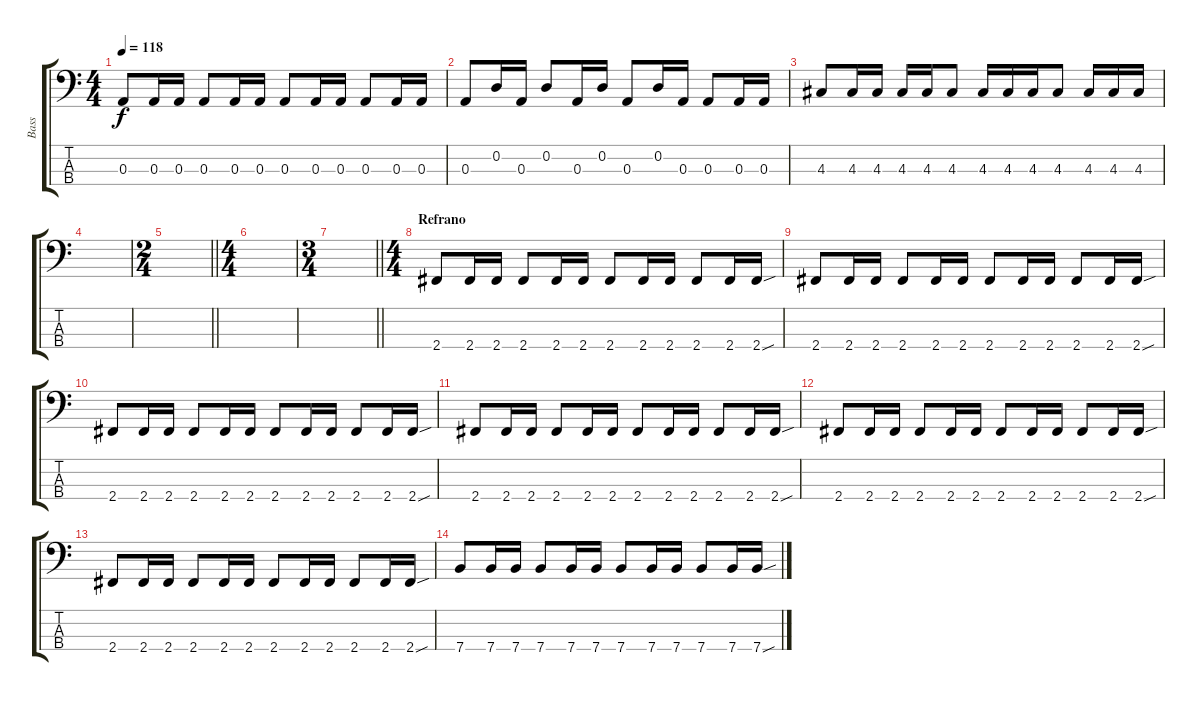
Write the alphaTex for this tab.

\track ("Bass" "Bass") {instrument electricbassfinger}
\staff {score tabs}
\tuning (G2 D2 A1 E1) {hide}
\ts (4 4)
\tempo 118
\clef f4
\ks c
0.3.8{dy f} 0.3.16 0.3.16 0.3.8 0.3.16 0.3.16 0.3.8 0.3.16 0.3.16 0.3.8 0.3.16 0.3.16 |
0.3.8 0.2.16 0.3.16 0.2.8 0.3.16 0.2.16 0.3.8 0.2.16 0.3.16 0.3.8 0.3.16 0.3.16 |
4.3.8 4.3.16 4.3.16 4.3.16 4.3.16 4.3.8 4.3.16 4.3.16 4.3.16 4.3.8 4.3.16 4.3.16 4.3.16 |
|
\ts (2 4)
\barLineRight lightlight
|
\ts (4 4)
|
\ts (3 4)
\barLineRight lightlight
|
\ts (4 4)
\section ("" "Refrano")
2.4.8 2.4.16 2.4.16 2.4.8 2.4.16 2.4.16 2.4.8 2.4.16 2.4.16 2.4.8 2.4.16 2.4{sou}.16 |
2.4.8 2.4.16 2.4.16 2.4.8 2.4.16 2.4.16 2.4.8 2.4.16 2.4.16 2.4.8 2.4.16 2.4{sou}.16 |
2.4.8 2.4.16 2.4.16 2.4.8 2.4.16 2.4.16 2.4.8 2.4.16 2.4.16 2.4.8 2.4.16 2.4{sou}.16 |
2.4.8 2.4.16 2.4.16 2.4.8 2.4.16 2.4.16 2.4.8 2.4.16 2.4.16 2.4.8 2.4.16 2.4{sou}.16 |
2.4.8 2.4.16 2.4.16 2.4.8 2.4.16 2.4.16 2.4.8 2.4.16 2.4.16 2.4.8 2.4.16 2.4{sou}.16 |
2.4.8 2.4.16 2.4.16 2.4.8 2.4.16 2.4.16 2.4.8 2.4.16 2.4.16 2.4.8 2.4.16 2.4{sou}.16 |
7.4.8 7.4.16 7.4.16 7.4.8 7.4.16 7.4.16 7.4.8 7.4.16 7.4.16 7.4.8 7.4.16 7.4{sou}.16
